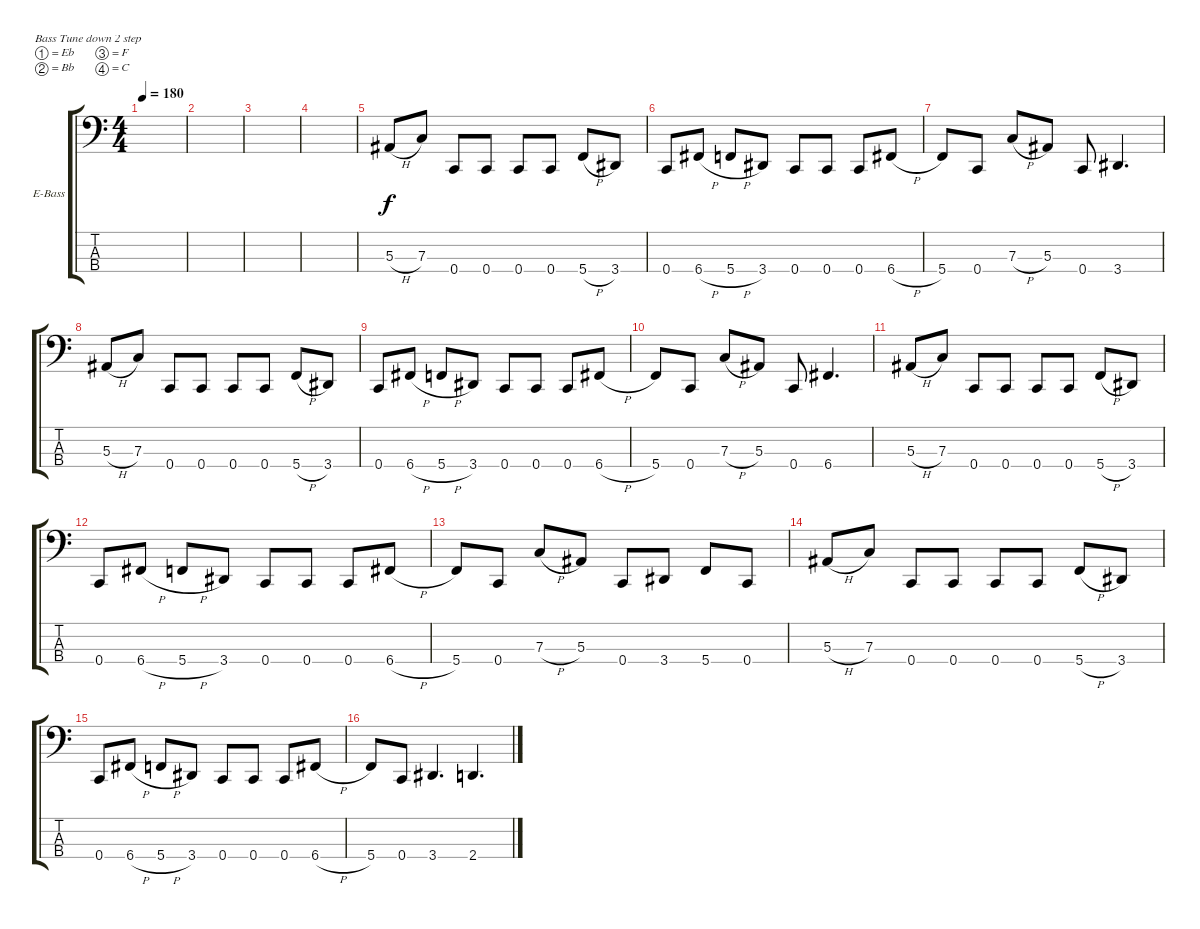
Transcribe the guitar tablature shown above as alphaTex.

\defaultSystemsLayout 4
\bracketExtendMode groupsimilarinstruments
\firstSystemTrackNameOrientation horizontal
\otherSystemsTrackNameOrientation horizontal
\track ("Bass" "E-Bass") {instrument electricbassfinger}
\staff {score tabs}
\tuning (Eb2 Bb1 F1 C1)
\ts (4 4)
\tempo 180
\clef f4
\scale
0.487395
\ks c
|
\scale
0.256303 |
\scale
0.256303 |
\scale
0.333333 |
\scale
0.333333 5.3{h}.8 7.3.8 0.4.8 0.4.8 0.4.8 0.4.8 5.4{h}.8 3.4.8 |
\scale
0.333333 0.4.8 6.4{h}.8 5.4{h}.8 3.4.8 0.4.8 0.4.8 0.4.8 6.4{h}.8 |
\scale
0.333333 5.4.8 0.4.8 7.3{h}.8 5.3.8 0.4.8 3.4.4{d} |
\scale
0.333333 5.3{h}.8 7.3.8 0.4.8 0.4.8 0.4.8 0.4.8 5.4{h}.8 3.4.8 |
\scale
0.333333 0.4.8 6.4{h}.8 5.4{h}.8 3.4.8 0.4.8 0.4.8 0.4.8 6.4{h}.8 |
\scale
0.333333 5.4.8 0.4.8 7.3{h}.8 5.3.8 0.4.8 6.4.4{d} |
\scale
0.333333 5.3{h}.8 7.3.8 0.4.8 0.4.8 0.4.8 0.4.8 5.4{h}.8 3.4.8 |
\scale
0.333333 0.4.8 6.4{h}.8 5.4{h}.8 3.4.8 0.4.8 0.4.8 0.4.8 6.4{h}.8 |
\scale
0.333333 5.4.8 0.4.8 7.3{h}.8 5.3.8 0.4.8 3.4.8 5.4.8 0.4.8 |
\scale
0.333333 5.3{h}.8 7.3.8 0.4.8 0.4.8 0.4.8 0.4.8 5.4{h}.8 3.4.8 |
\scale
0.333333 0.4.8 6.4{h}.8 5.4{h}.8 3.4.8 0.4.8 0.4.8 0.4.8 6.4{h}.8 |
\scale
0.333333 5.4.8 0.4.8 3.4.4{d} 2.4.4{d}
